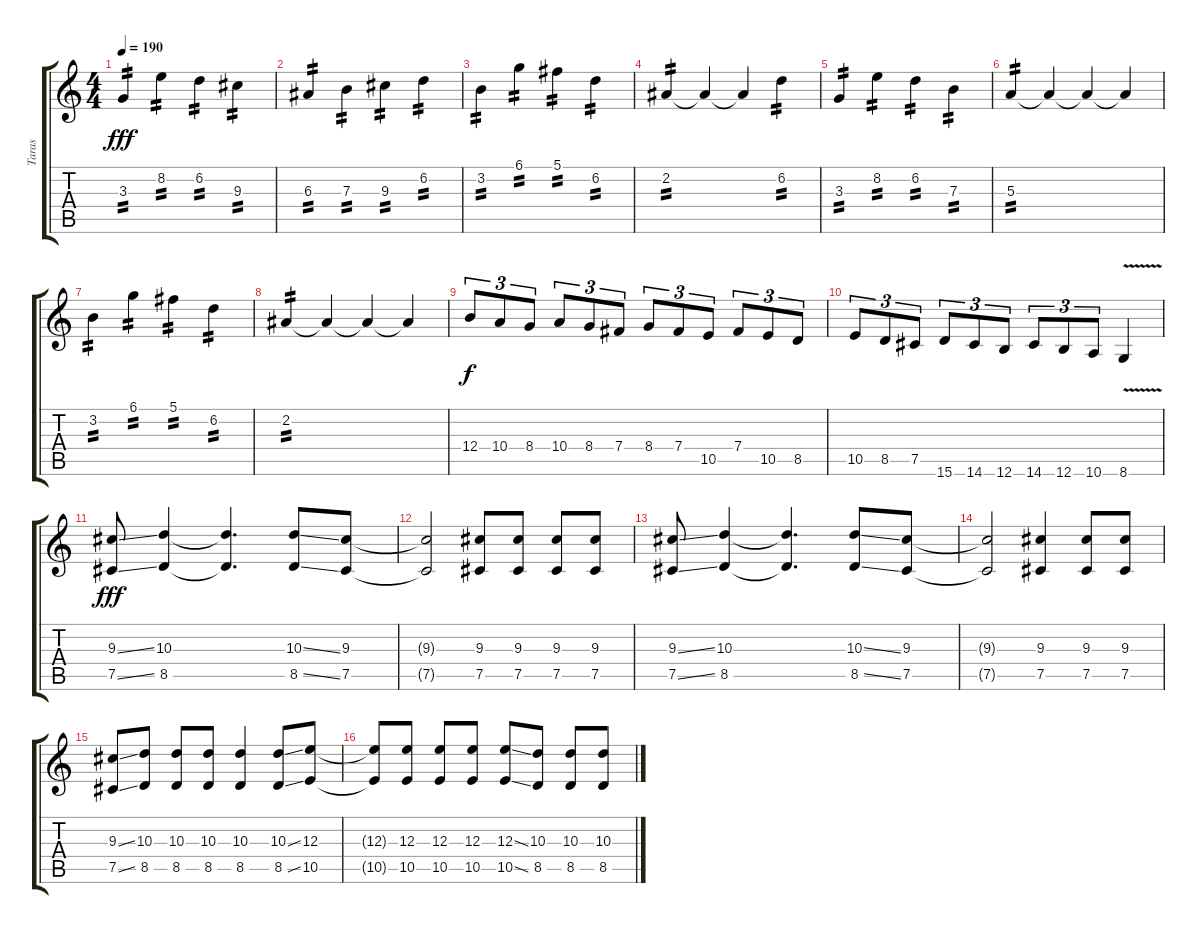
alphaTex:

\track ("Taras" "Taras") {instrument distortionguitar}
\staff {score tabs}
\tuning (Db4 Ab3 E3 B2 Gb2 B1) {hide}
\ts (4 4)
\tempo 190
\clef g2
\ks c
3.3.4{tp 2 dy fff} 8.2.4{tp 2} 6.2.4{tp 2} 9.3.4{tp 2} |
6.3.4{tp 2} 7.3.4{tp 2} 9.3.4{tp 2} 6.2.4{tp 2} |
3.2.4{tp 2} 6.1.4{tp 2} 5.1.4{tp 2} 6.2.4{tp 2} |
2.2.4{tp 2} 2.2{t}.4 2.2{t}.4 6.2.4{tp 2} |
3.3.4{tp 2} 8.2.4{tp 2} 6.2.4{tp 2} 7.3.4{tp 2} |
5.3.4{tp 2} 5.3{t}.4 5.3{t}.4 5.3{t}.4 |
3.2.4{tp 2} 6.1.4{tp 2} 5.1.4{tp 2} 6.2.4{tp 2} |
2.2.4{tp 2} 2.2{t}.4 2.2{t}.4 2.2{t}.4 |
12.4.8{tu (3 2) dy f} 10.4.8{tu (3 2)} 8.4.8{tu (3 2)} 10.4.8{tu (3 2)} 8.4.8{tu (3 2)} 7.4.8{tu (3 2)} 8.4.8{tu (3 2)} 7.4.8{tu (3 2)} 10.5.8{tu (3 2)} 7.4.8{tu (3 2)} 10.5.8{tu (3 2)} 8.5.8{tu (3 2)} |
10.5.8{tu (3 2)} 8.5.8{tu (3 2)} 7.5.8{tu (3 2)} 15.6.8{tu (3 2)} 14.6.8{tu (3 2)} 12.6.8{tu (3 2)} 14.6.8{tu (3 2)} 12.6.8{tu (3 2)} 10.6.8{tu (3 2)} 8.6{v}.4 |
(9.3{ss} 7.5{ss}).8{dy fff} (10.3 8.5).4 (10.3{t} 8.5{t}).4{d} (10.3{ss} 8.5{ss}).8 (9.3 7.5).8 |
(9.3{t} 7.5{t}).2 (9.3 7.5).8 (9.3 7.5).8 (9.3 7.5).8 (9.3 7.5).8 |
(9.3{ss} 7.5{ss}).8 (10.3 8.5).4 (10.3{t} 8.5{t}).4{d} (10.3{ss} 8.5{ss}).8 (9.3 7.5).8 |
(9.3{t} 7.5{t}).2 (9.3 7.5).4 (9.3 7.5).8 (9.3 7.5).8 |
(9.3{ss} 7.5{ss}).8 (10.3 8.5).8 (10.3 8.5).8 (10.3 8.5).8 (10.3 8.5).4 (10.3{ss} 8.5{ss}).8 (12.3 10.5).8 |
(12.3{t} 10.5{t}).8 (12.3 10.5).8 (12.3 10.5).8 (12.3 10.5).8 (12.3{ss} 10.5{ss}).8 (10.3 8.5).8 (10.3 8.5).8 (10.3 8.5).8
